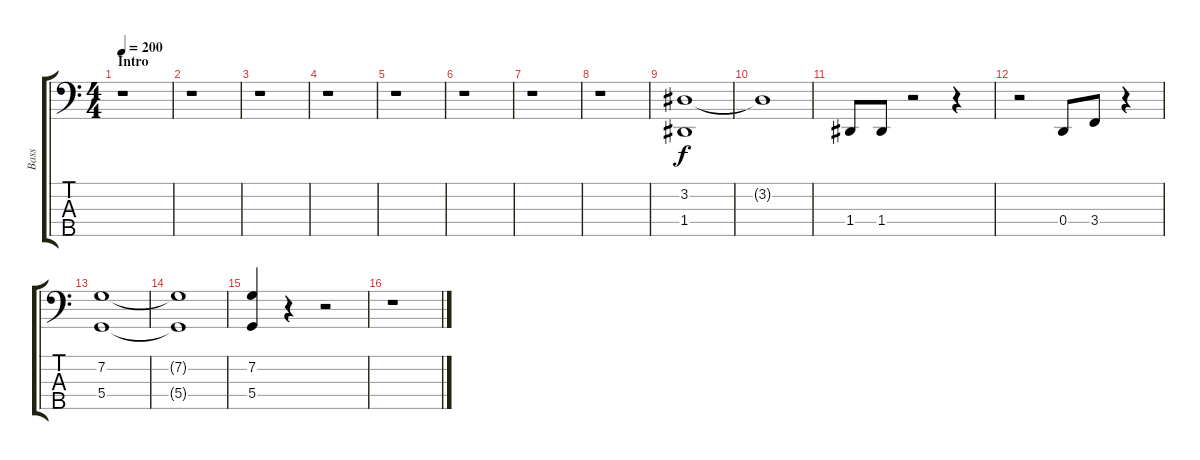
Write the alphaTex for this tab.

\track ("Bass" "Bass") {instrument electricbasspick}
\staff {score tabs}
\tuning (F2 C2 G1 D1 A0) {hide}
\ts (4 4)
\section ("" "Intro")
\tempo 200
\clef f4
\ks c
r.1{dy f instrument electricbasspick} |
r.1 |
r.1 |
r.1 |
r.1 |
r.1 |
r.1 |
r.1 |
(3.2 1.4).1 |
3.2{t}.1 |
1.4.8 1.4.8 r.2 r.4 |
r.2 0.4.8 3.4.8 r.4 |
(7.2 5.4).1 |
(7.2{t} 5.4{t}).1 |
(7.2 5.4).4 r.4 r.2 |
r.1
